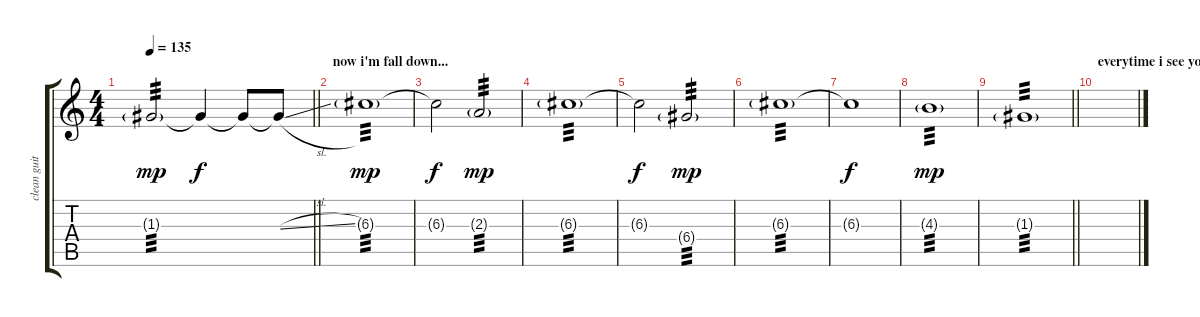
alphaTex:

\track ("clean guitar 2" "clean guit") {instrument electricguitarjazz}
\staff {score tabs}
\tuning (E4 B3 G3 D3 A2 E2) {hide}
\ts (4 4)
\tempo 135
\clef g2
\barLineRight lightlight
\ks c
1.3{g}.2{tp 3 dy mp} 1.3{t}.4{dy f} 1.3{t}.8 1.3{sl t}.8 |
\section ("" "now i'm fall down...")
6.3{g}.1{tp 3 dy mp} |
6.3{t}.2{dy f} 2.3{g}.2{tp 3 dy mp} |
6.3{g}.1{tp 3} |
6.3{t}.2{dy f} 6.4{g}.2{tp 3 dy mp} |
6.3{g}.1{tp 3} |
6.3{t}.1{dy f} |
4.3{g}.1{tp 3 dy mp} |
\barLineRight lightlight
1.3{g}.1{tp 3} |
\section ("" "everytime i see yoooou...")
